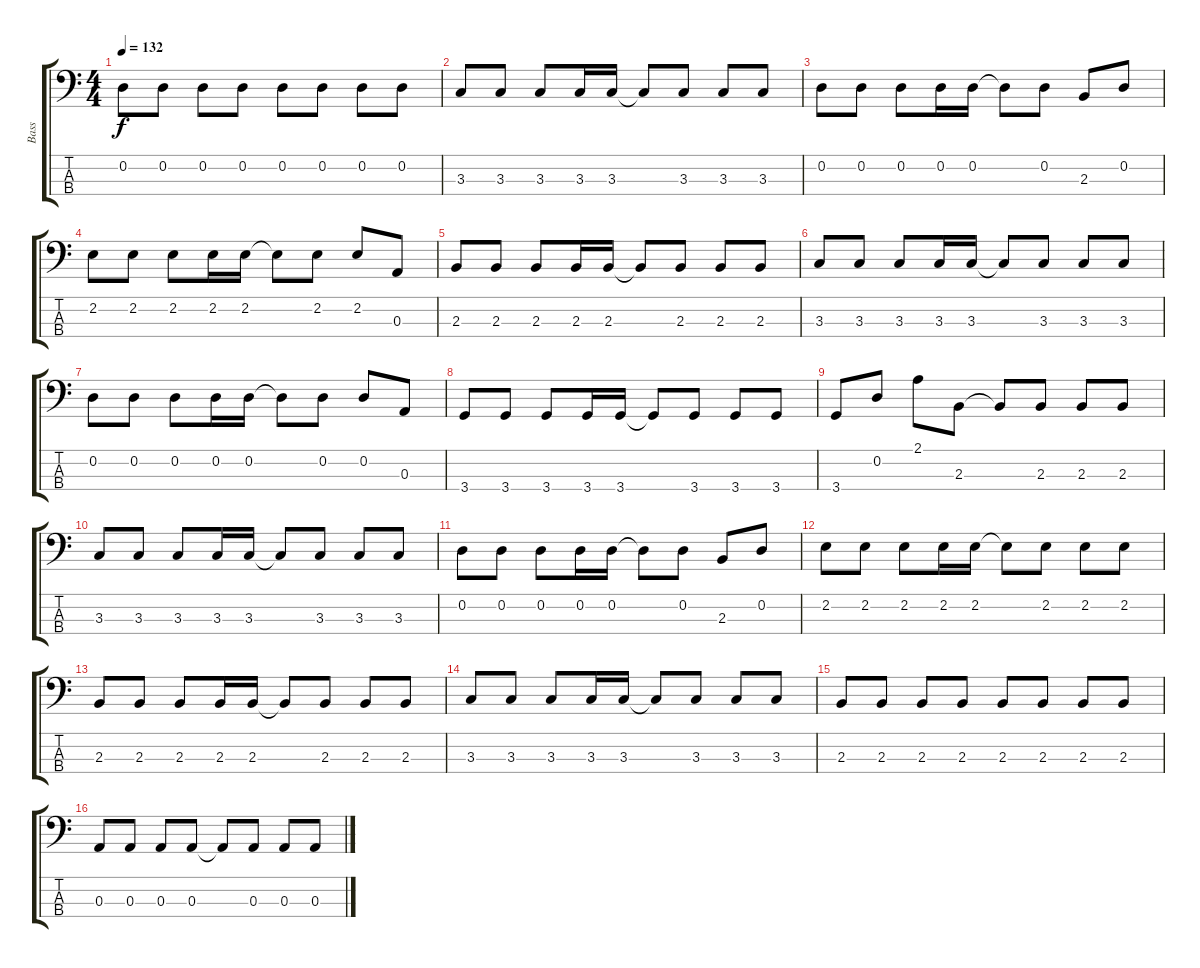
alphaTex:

\track ("Bass" "Bass") {instrument electricbassfinger}
\staff {score tabs}
\tuning (G2 D2 A1 E1) {hide}
\ts (4 4)
\tempo 132
\clef f4
\ks c
0.2.8{dy f} 0.2.8 0.2.8 0.2.8 0.2.8 0.2.8 0.2.8 0.2.8 |
3.3.8 3.3.8 3.3.8 3.3.16 3.3.16 3.3{t}.8 3.3.8 3.3.8 3.3.8 |
0.2.8 0.2.8 0.2.8 0.2.16 0.2.16 0.2{t}.8 0.2.8 2.3.8 0.2.8 |
2.2.8 2.2.8 2.2.8 2.2.16 2.2.16 2.2{t}.8 2.2.8 2.2.8 0.3.8 |
2.3.8 2.3.8 2.3.8 2.3.16 2.3.16 2.3{t}.8 2.3.8 2.3.8 2.3.8 |
3.3.8 3.3.8 3.3.8 3.3.16 3.3.16 3.3{t}.8 3.3.8 3.3.8 3.3.8 |
0.2.8 0.2.8 0.2.8 0.2.16 0.2.16 0.2{t}.8 0.2.8 0.2.8 0.3.8 |
3.4.8 3.4.8 3.4.8 3.4.16 3.4.16 3.4{t}.8 3.4.8 3.4.8 3.4.8 |
3.4.8 0.2.8 2.1.8 2.3.8 2.3{t}.8 2.3.8 2.3.8 2.3.8 |
3.3.8 3.3.8 3.3.8 3.3.16 3.3.16 3.3{t}.8 3.3.8 3.3.8 3.3.8 |
0.2.8 0.2.8 0.2.8 0.2.16 0.2.16 0.2{t}.8 0.2.8 2.3.8 0.2.8 |
2.2.8 2.2.8 2.2.8 2.2.16 2.2.16 2.2{t}.8 2.2.8 2.2.8 2.2.8 |
2.3.8 2.3.8 2.3.8 2.3.16 2.3.16 2.3{t}.8 2.3.8 2.3.8 2.3.8 |
3.3.8 3.3.8 3.3.8 3.3.16 3.3.16 3.3{t}.8 3.3.8 3.3.8 3.3.8 |
2.3.8 2.3.8 2.3.8 2.3.8 2.3.8 2.3.8 2.3.8 2.3.8 |
0.3.8 0.3.8 0.3.8 0.3.8 0.3{t}.8 0.3.8 0.3.8 0.3.8
